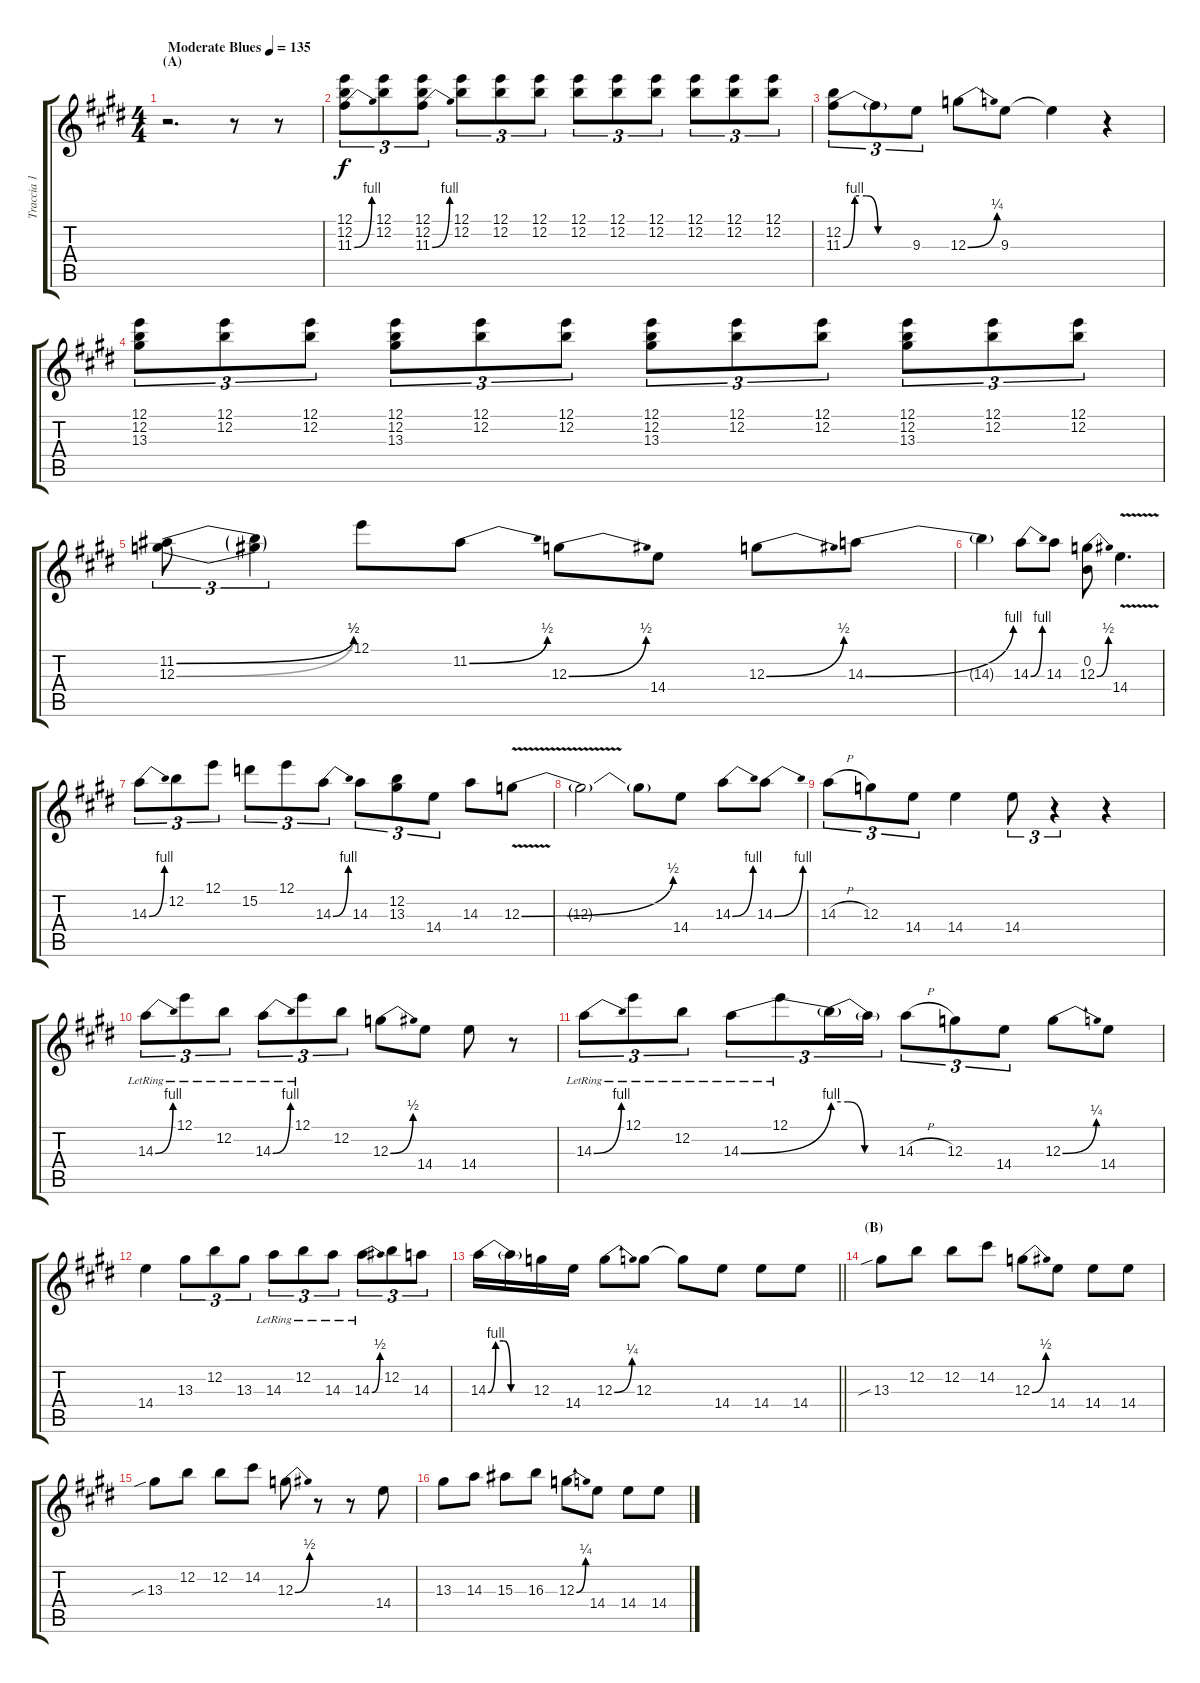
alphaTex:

\track ("Traccia 1" "Traccia 1") {instrument overdrivenguitar}
\staff {score tabs}
\tuning (E4 B3 G3 D3 A2 E2) {hide}
\ts (4 4)
\section ("" "(A)")
\tempo (135 "Moderate Blues")
\clef g2
\ks e
r.2{d dy f instrument overdrivenguitar} r.8 r.8 |
(12.1 12.2 11.3{be (bend 0 0 60 4)}).8{tu (3 2)} (12.1 12.2).8{tu (3 2)} (12.1 12.2 11.3{be (bend 0 0 60 4)}).8{tu (3 2)} (12.1 12.2).8{tu (3 2)} (12.1 12.2).8{tu (3 2)} (12.1 12.2).8{tu (3 2)} (12.1 12.2).8{tu (3 2)} (12.1 12.2).8{tu (3 2)} (12.1 12.2).8{tu (3 2)} (12.1 12.2).8{tu (3 2)} (12.1 12.2).8{tu (3 2)} (12.1 12.2).8{tu (3 2)} |
(12.2 11.3{be (custom 0 0 10 4 20 4 30 0 60 0)}).8{tu (3 2)} 11.3{t}.8{tu (3 2)} 9.3.8{tu (3 2)} 12.3{be (bend 0 0 60 1)}.8 9.3.8 9.3{t}.4 r.4 |
(12.1 12.2 13.3).8{tu (3 2)} (12.1 12.2).8{tu (3 2)} (12.1 12.2).8{tu (3 2)} (12.1 12.2 13.3).8{tu (3 2)} (12.1 12.2).8{tu (3 2)} (12.1 12.2).8{tu (3 2)} (12.1 12.2 13.3).8{tu (3 2)} (12.1 12.2).8{tu (3 2)} (12.1 12.2).8{tu (3 2)} (12.1 12.2 13.3).8{tu (3 2)} (12.1 12.2).8{tu (3 2)} (12.1 12.2).8{tu (3 2)} |
(11.2{be (bend 0 0 60 2)} 12.3{be (bend 0 0 60 2)}).8{tu (3 2)} (11.2{t} 12.3{t}).4{tu (3 2)} 12.1.8 11.2{be (bend 0 0 60 2)}.8 12.3{be (bend 0 0 60 2)}.8 14.4.8 12.3{be (bend 0 0 60 2)}.8 14.3{be (bend 0 0 60 4)}.8 |
14.3{t}.4 14.3{be (bend 0 0 60 4)}.8 14.3.8 (0.2 12.3{be (bend 0 0 60 2)}).8 14.4{v}.4{d} |
14.3{be (bend 0 0 60 4)}.8{tu (3 2)} 12.2.8{tu (3 2)} 12.1.8{tu (3 2)} 15.2.8{tu (3 2)} 12.1.8{tu (3 2)} 14.3{be (bend 0 0 60 4)}.8{tu (3 2)} 14.3.8{tu (3 2)} (12.2 13.3).8{tu (3 2)} 14.4.8{tu (3 2)} 14.3.8 12.3{be (bend 0 0 60 2) v}.8 |
12.3{t}.2 12.3{t}.8 14.4.8 14.3{be (bend 0 0 60 4)}.8 14.3{be (bend 0 0 60 4)}.8 |
14.3{h}.8{tu (3 2)} 12.3.8{tu (3 2)} 14.4.8{tu (3 2)} 14.4.4 14.4.8{tu (3 2)} r.4{tu (3 2)} r.4 |
14.3{be (bend 0 0 60 4) lr}.8{tu (3 2)} 12.1{lr}.8{tu (3 2)} 12.2{lr}.8{tu (3 2)} 14.3{be (bend 0 0 60 4) lr}.8{tu (3 2)} 12.1{lr}.8{tu (3 2)} 12.2.8{tu (3 2)} 12.3{be (bend 0 0 60 2)}.8 14.4.8 14.4.8 r.8 |
14.3{be (bend 0 0 60 4) lr}.8{tu (3 2)} 12.1{lr}.8{tu (3 2)} 12.2{lr}.8{tu (3 2)} 14.3{be (bend 0 0 60 4) lr}.8{tu (3 2)} 12.1{lr}.8{tu (3 2)} 14.3{be (custom 0 4 15 4 30 0 60 0) t}.16{tu (3 2)} 14.3{t}.16{tu (3 2)} 14.3{h}.8{tu (3 2)} 12.3.8{tu (3 2)} 14.4.8{tu (3 2)} 12.3{be (bend 0 0 60 1)}.8 14.4.8 |
14.4.4 13.3.8{tu (3 2)} 12.2.8{tu (3 2)} 13.3.8{tu (3 2)} 14.3{lr}.8{tu (3 2)} 12.2{lr}.8{tu (3 2)} 14.3{lr}.8{tu (3 2)} 14.3{be (bend 0 0 60 2) lr}.8{tu (3 2)} 12.2.8{tu (3 2)} 14.3.8{tu (3 2)} |
\barLineRight lightlight
14.3{be (custom 0 0 10 4 20 4 30 0 60 0)}.16 14.3{t}.16 12.3.16 14.4.16 12.3{be (bend 0 0 60 1)}.8 12.3.8 12.3{t}.8 14.4.8 14.4.8 14.4.8 |
\section ("" "(B)")
13.3{sib}.8 12.2.8 12.2.8 14.2.8 12.3{be (bend 0 0 60 2)}.8 14.4.8 14.4.8 14.4.8 |
13.3{sib}.8 12.2.8 12.2.8 14.2.8 12.3{be (bend 0 0 60 2)}.8 r.8 r.8 14.4.8 |
13.3.8 14.3.8 15.3.8 16.3.8 12.3{be (bend 0 0 60 1)}.8 14.4.8 14.4.8 14.4.8
